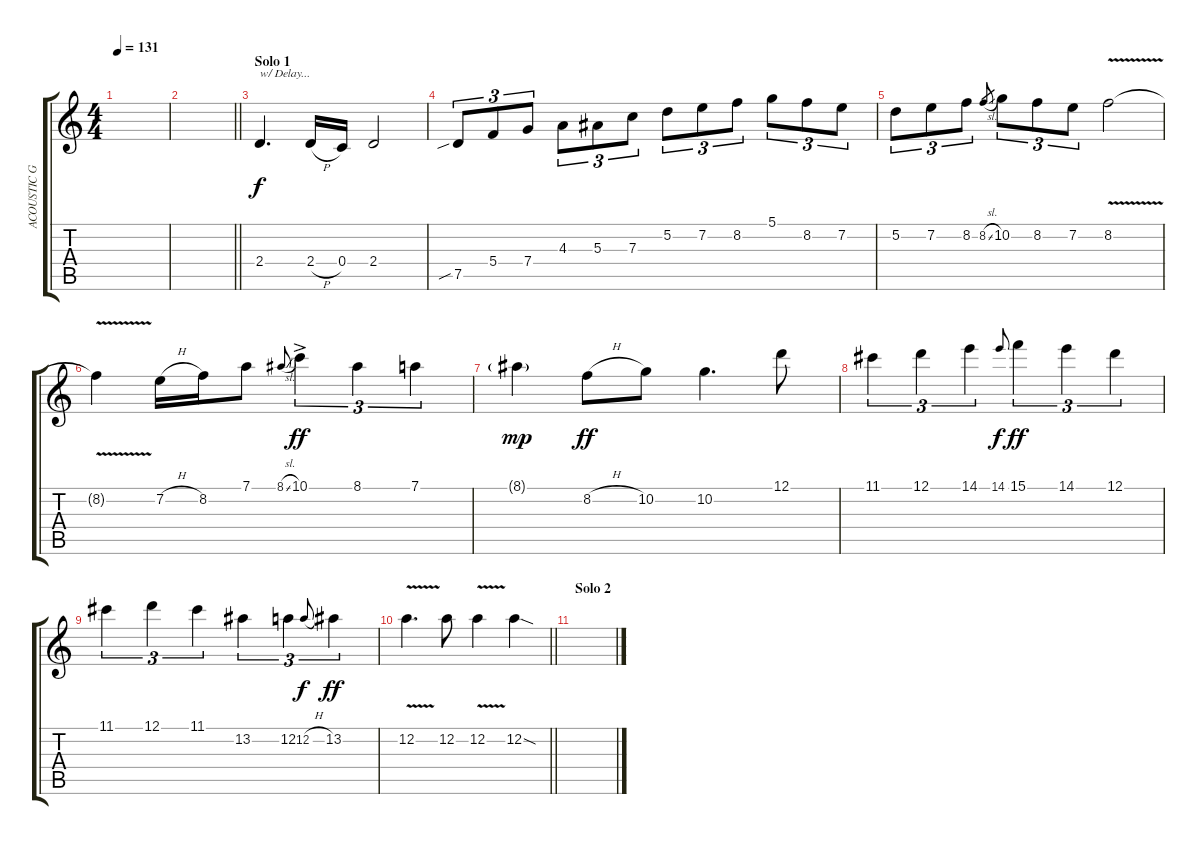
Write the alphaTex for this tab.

\track ("ACOUSTIC GTR" "ACOUSTIC G") {instrument acousticguitarnylon}
\staff {score tabs}
\tuning (D4 A3 F3 C3 G2 D2) {hide}
\ts (4 4)
\tempo 131
\clef g2
\ks c
|
\barLineRight lightlight
|
\section ("" "Solo 1")
2.4.4{d txt "w/ Delay..."} 2.4{h}.16 0.4.16 2.4.2 |
7.5{sib}.8{tu (3 2)} 5.4.8{tu (3 2)} 7.4.8{tu (3 2)} 4.3.8{tu (3 2)} 5.3.8{tu (3 2)} 7.3.8{tu (3 2)} 5.2.8{tu (3 2)} 7.2.8{tu (3 2)} 8.2.8{tu (3 2)} 5.1.8{tu (3 2)} 8.2.8{tu (3 2)} 7.2.8{tu (3 2)} |
5.2.8{tu (3 2)} 7.2.8{tu (3 2)} 8.2.8{tu (3 2)} 8.2{sl}.8{gr} 10.2.8{tu (3 2)} 8.2.8{tu (3 2)} 7.2.8{tu (3 2)} 8.2{v}.2 |
8.2{t}.4 7.2{h}.16 8.2.16 7.1.8 8.1{sl}.8{gr onbeat dy f} 10.1{ac}.4{tu (3 2) dy ff} 8.1.4{tu (3 2)} 7.1.4{tu (3 2)} |
8.1{g}.4{dy mp} 8.2{h}.8{dy ff} 10.2.8 10.2.4{d} 12.1.8 |
11.1.4{tu (3 2)} 12.1.4{tu (3 2)} 14.1.4{tu (3 2)} 14.1.8{gr onbeat dy f} 15.1.4{tu (3 2) dy ff} 14.1.4{tu (3 2)} 12.1.4{tu (3 2)} |
11.1.4{tu (3 2)} 12.1.4{tu (3 2)} 11.1.4{tu (3 2)} 13.2.4{tu (3 2)} 12.2.4{tu (3 2)} 12.2{h}.8{gr onbeat dy f} 13.2.4{tu (3 2) dy ff} |
\barLineRight lightlight
12.2{v}.4{d} 12.2.8 12.2{v}.4 12.2{sod}.4 |
\section ("" "Solo 2")
